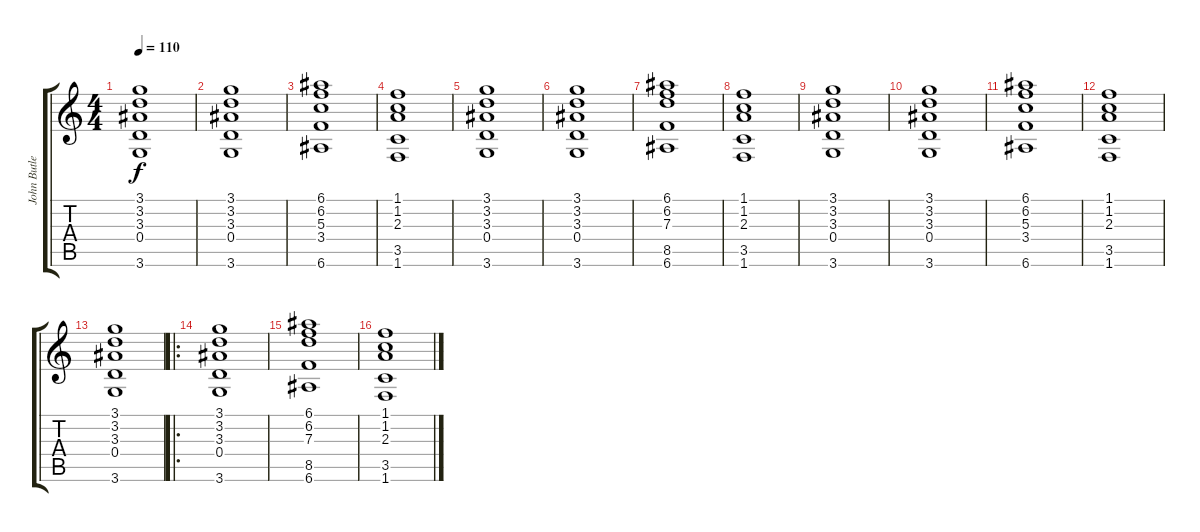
\track ("John Butler" "John Butle") {instrument acousticguitarsteel}
\staff {score tabs}
\tuning (E4 B3 G3 D3 A2 E2) {hide}
\ts (4 4)
\tempo 110
\clef g2
\ks c
(3.1 3.2 3.3 0.4 3.6).1{dy f} |
(3.1 3.2 3.3 0.4 3.6).1 |
(6.1 6.2 5.3 3.4 6.6).1 |
(1.1 1.2 2.3 3.5 1.6).1 |
(3.1 3.2 3.3 0.4 3.6).1 |
(3.1 3.2 3.3 0.4 3.6).1 |
(6.1 6.2 7.3 8.5 6.6).1 |
(1.1 1.2 2.3 3.5 1.6).1 |
(3.1 3.2 3.3 0.4 3.6).1 |
(3.1 3.2 3.3 0.4 3.6).1 |
(6.1 6.2 5.3 3.4 6.6).1 |
(1.1 1.2 2.3 3.5 1.6).1 |
(3.1 3.2 3.3 0.4 3.6).1 |
\ro
(3.1 3.2 3.3 0.4 3.6).1 |
(6.1 6.2 7.3 8.5 6.6).1 |
(1.1 1.2 2.3 3.5 1.6).1
